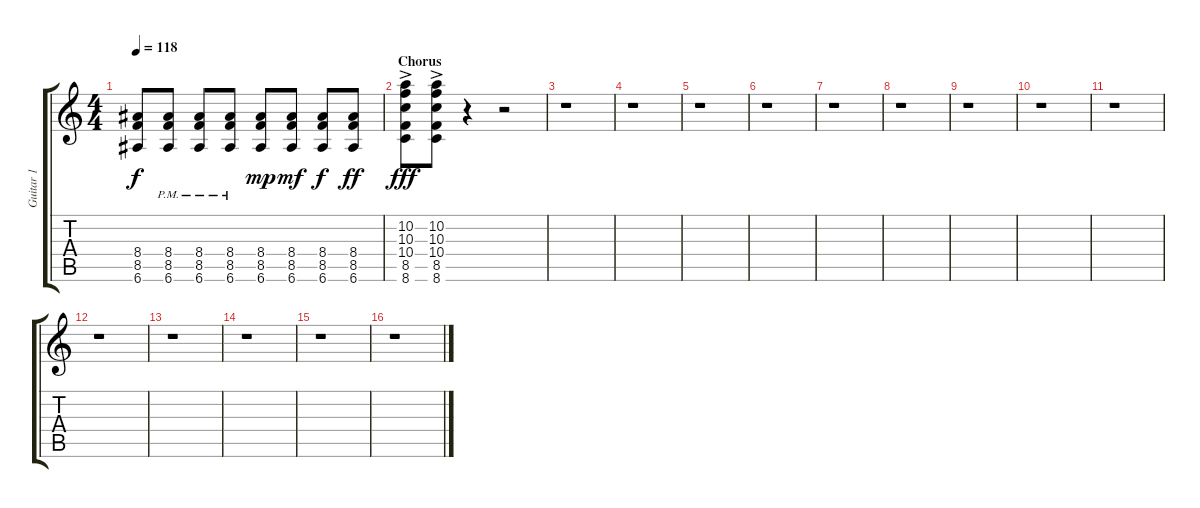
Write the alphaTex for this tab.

\track ("Guitar 1" "Guitar 1") {instrument overdrivenguitar}
\staff {score tabs}
\tuning (E4 B3 G3 D3 A2 E2) {hide}
\ts (4 4)
\tempo 118
\clef g2
\ks c
(8.4{t} 8.5{t} 6.6{t}).8{dy f} (8.4{pm} 8.5{pm} 6.6{pm}).8 (8.4{pm} 8.5{pm} 6.6{pm}).8 (8.4{pm} 8.5{pm} 6.6{pm}).8 (8.4 8.5 6.6).8{dy mp} (8.4 8.5 6.6).8{dy mf} (8.4 8.5 6.6).8{dy f} (8.4 8.5 6.6).8{dy ff} |
\section ("" "Chorus")
(10.2{ac} 10.3 10.4 8.5 8.6).8{dy fff} (10.2{ac} 10.3 10.4 8.5 8.6).8 r.4 r.2 |
r.1 |
r.1 |
r.1 |
r.1 |
r.1 |
r.1 |
r.1 |
r.1 |
r.1 |
r.1 |
r.1 |
r.1 |
r.1 |
r.1
